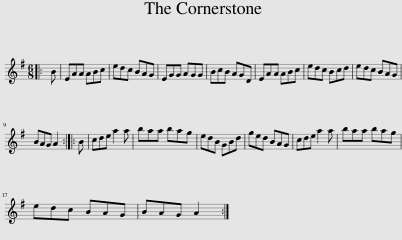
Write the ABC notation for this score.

X:1
L:1/8
M:6/8
I:linebreak $
K:G
V:1 treble
V:1
|: B | EAA ABc | edc BAG | EGG AGG | BcB AGD | %5
 EAA ABc | edc Bcd | edc BAG |$ BAG A2 :: B | %10
 cde a2 a | baa bag | edB GBd | ged BAG | cde a2 a | %15
 baa bag |$ edc BAG | BAG A2 :| %18
